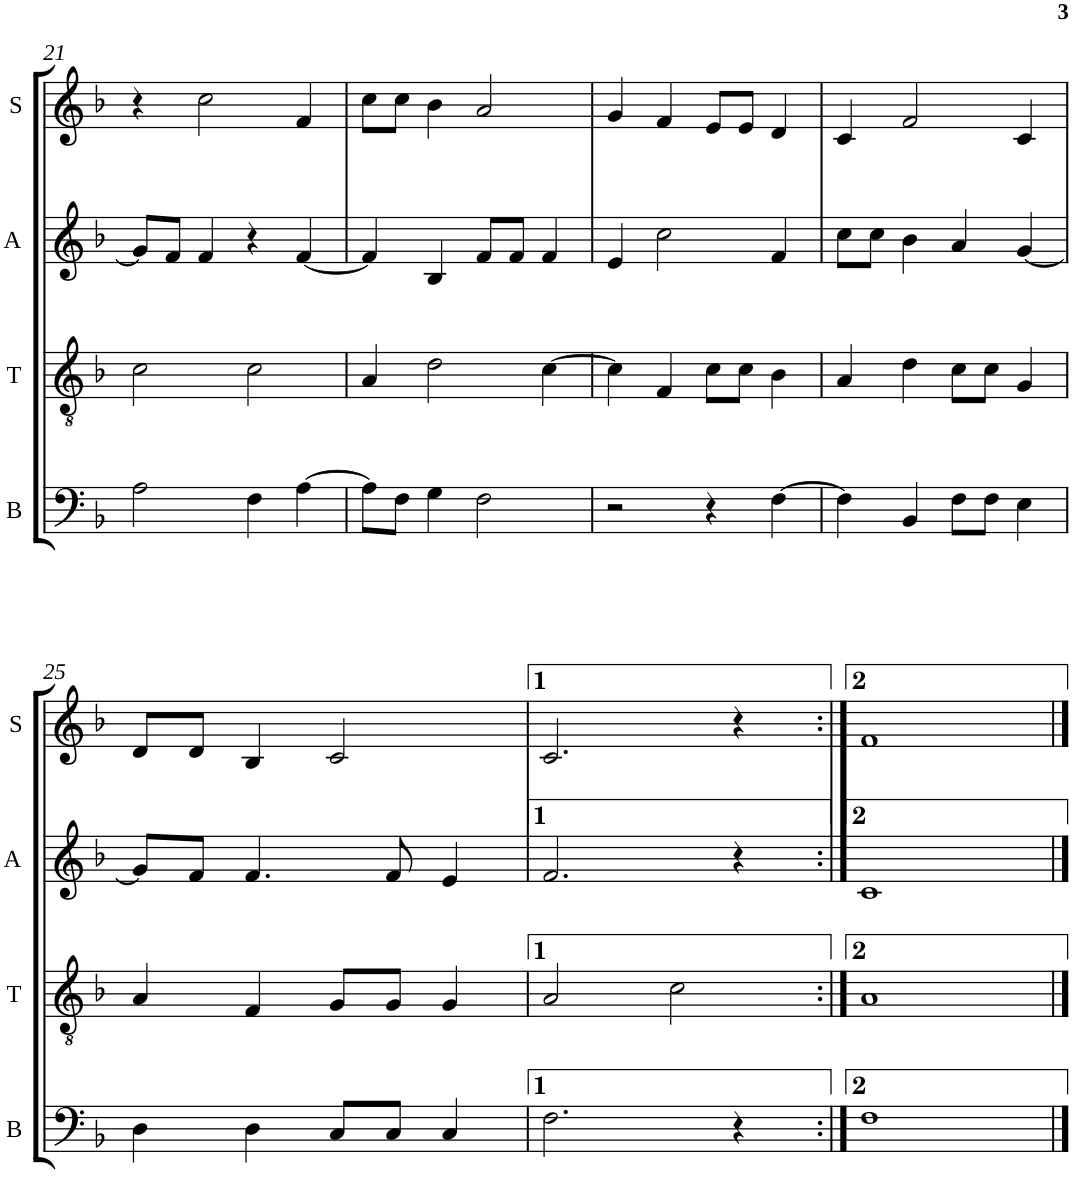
**kern	**kern	**kern	**kern
*part4	*part3	*part2	*part1
*staff4	*staff3	*staff2	*staff1
*I"Bass	*I"Tenor	*I"Alto	*I"Soprano
*I'B	*I'T	*I'A	*I'S
!!LO:PB:g=z
*clefF4	*clefGv2	*clefG2	*clefG2
*k[b-]	*k[b-]	*k[b-]	*k[b-]
*F:	*F:	*F:	*F:
*M4/4	*M4/4	*M4/4	*M4/4
=21	=21	=21	=21
2A\	2c\	8g/L]	4r
.	.	8f/J	.
.	.	4f/	2cc\
4F\	2c\	4r	.
[4A\	.	[4f/	4f/
=22	=22	=22	=22
8A\L]	4A/	4f/]	8cc\L
8F\J	.	.	8cc\J
4G\	2d\	4B-/	4b-\
2F\	.	8f/L	2a/
.	.	8f/J	.
.	[4c\	4f/	.
=23	=23	=23	=23
2r	4c\]	4e/	4g/
.	4F/	2cc\	4f/
4r	8c\L	.	8e/L
.	8c\J	.	8e/J
[4F\	4B-\	4f/	4d/
=24	=24	=24	=24
4F\]	4A/	8cc\L	4c/
.	.	8cc\J	.
4BB-/	4d\	4b-\	2f/
8F\L	8c\L	4a/	.
8F\J	8c\J	.	.
4E\	4G/	[4g/	4c/
!!LO:LB:g=z
=25	=25	=25	=25
4D\	4A/	8g/L]	8d/L
.	.	8f/J	8d/J
4D\	4F/	4.f/	4B-/
8C/L	8G/L	.	2c/
8C/J	8G/J	8f/	.
4C/	4G/	4e/	.
=26	=26	=26	=26
2.F\	2A/	2.f/	2.c/
.	2c\	.	.
4r	.	4r	4r
=27:|!	=27:|!	=27:|!	=27:|!
1F	1A	1c	1f
==	==	==	==
*-	*-	*-	*-
